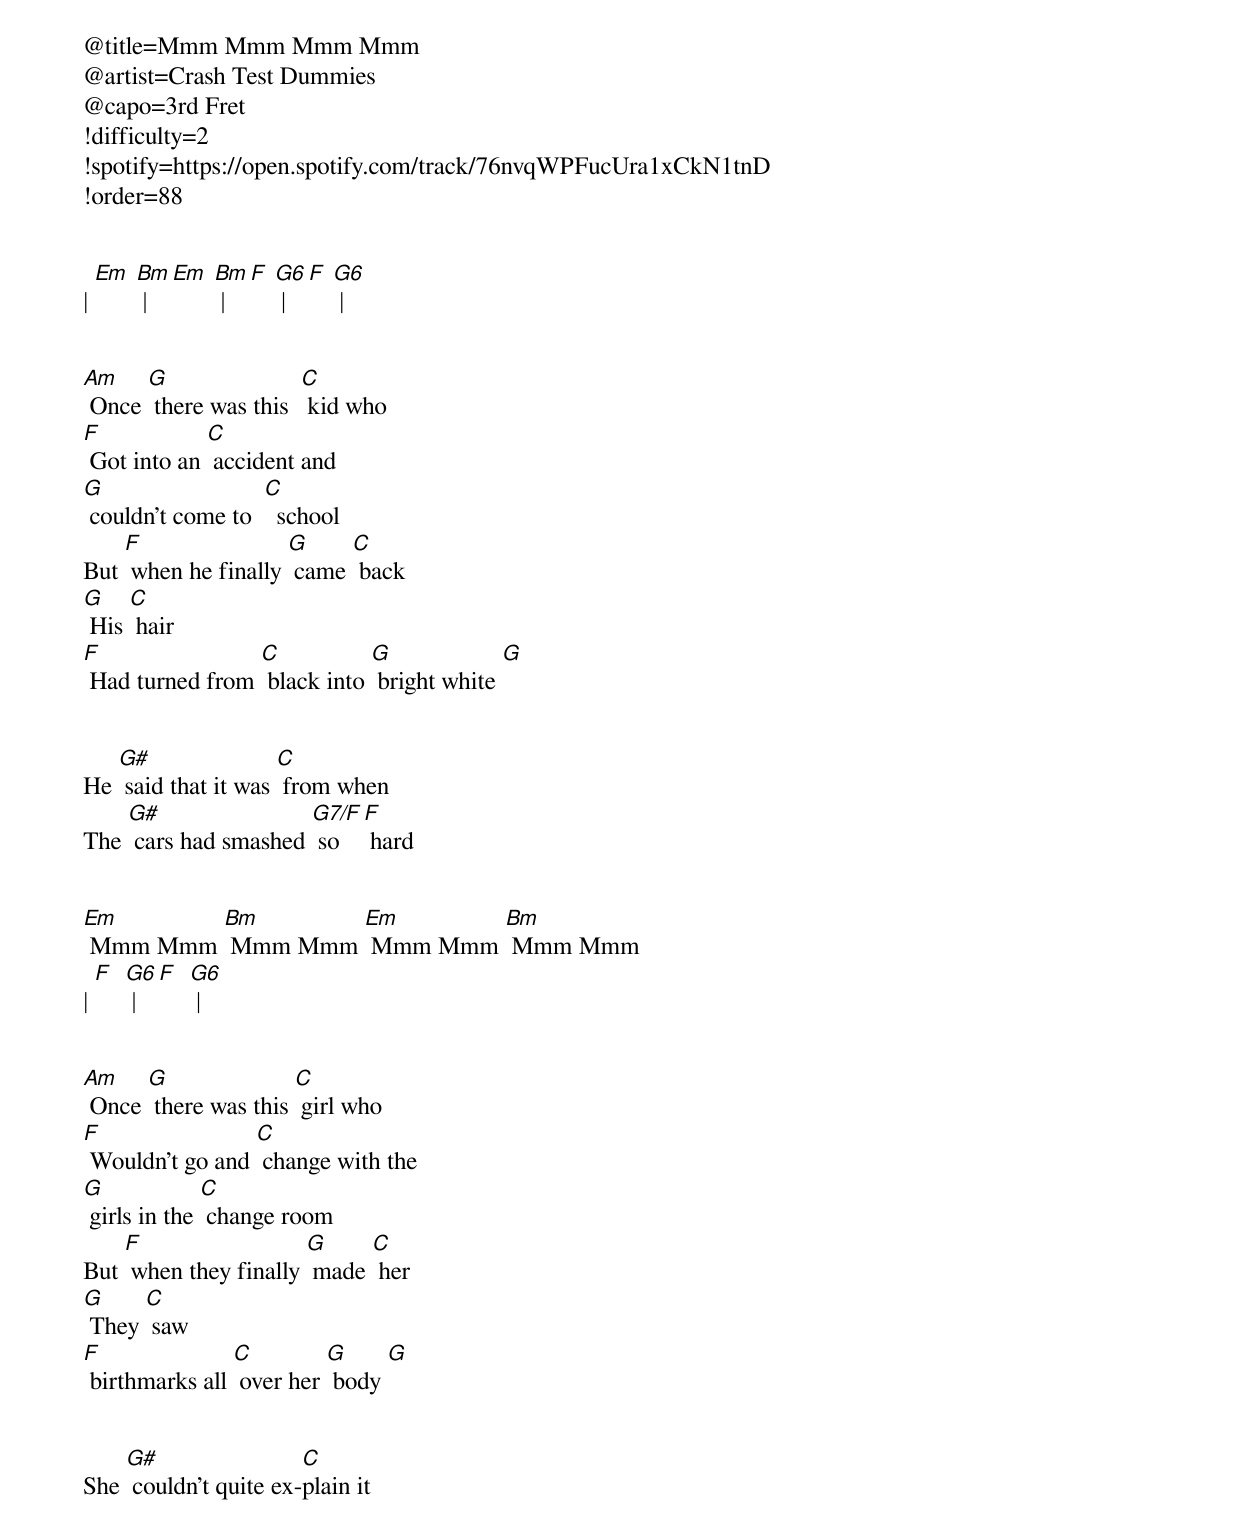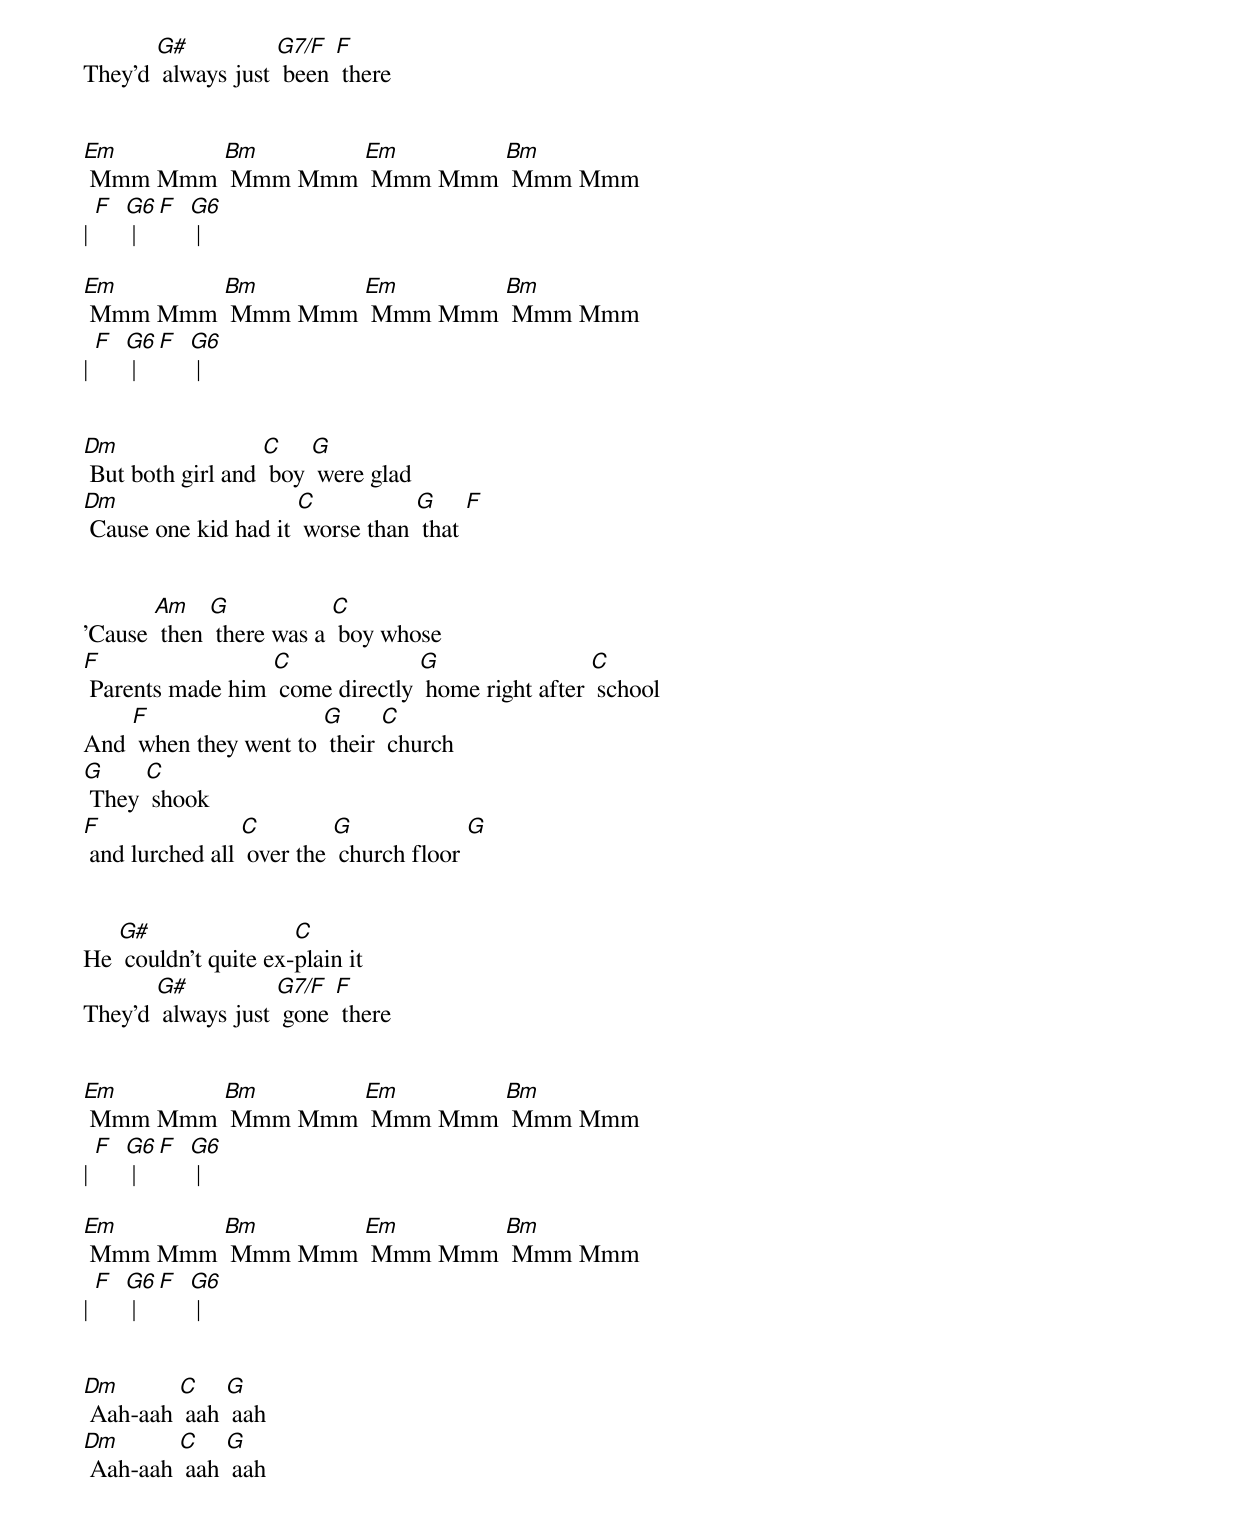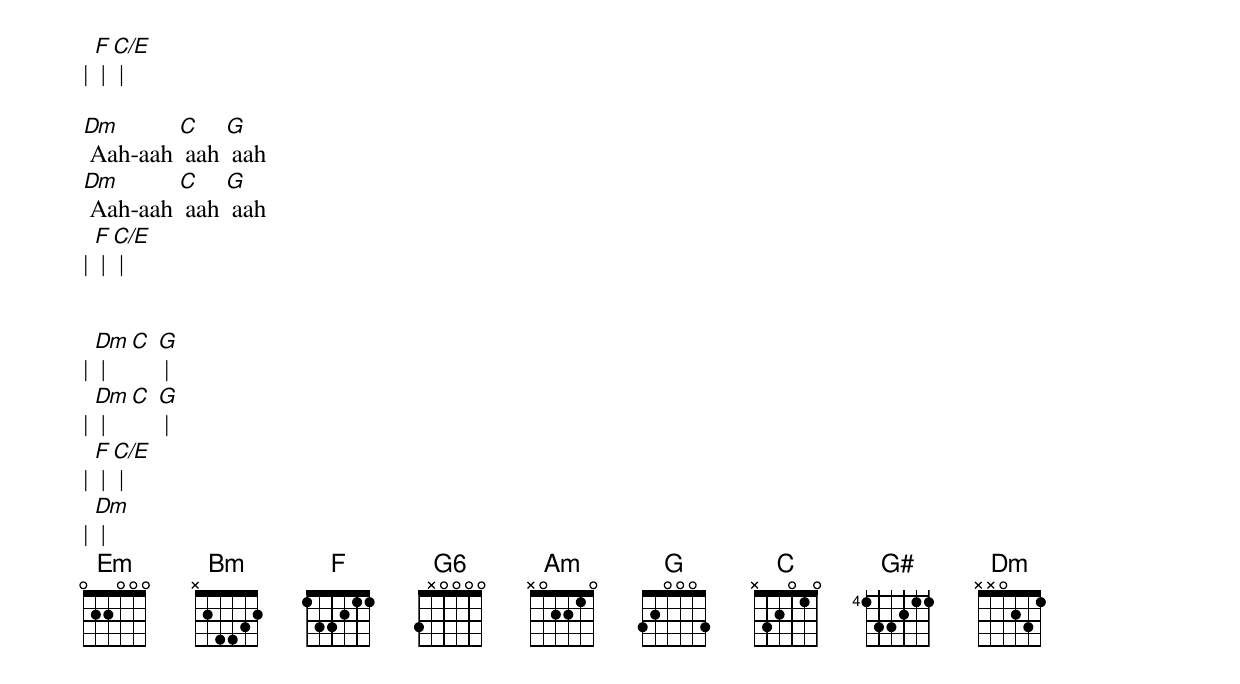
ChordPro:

@title=Mmm Mmm Mmm Mmm
@artist=Crash Test Dummies
@capo=3rd Fret
!difficulty=2
!spotify=https://open.spotify.com/track/76nvqWPFucUra1xCkN1tnD
!order=88


| [Em] [Bm] | [Em] [Bm] | [F] [G6] | [F] [G6] |


[Am] Once [G] there was this  [C] kid who
[F] Got into an [C] accident and
[G] couldn't come to  [C]  school
But [F] when he finally [G] came [C] back
[G] His [C] hair
[F] Had turned from [C] black into [G] bright white [G]


He [G#] said that it was [C] from when
The [G#] cars had smashed [G7/F] so [F] hard


[Em] Mmm Mmm [Bm] Mmm Mmm [Em] Mmm Mmm [Bm] Mmm Mmm
| [F]  [G6] | [F]  [G6] |


[Am] Once [G] there was this [C] girl who
[F] Wouldn't go and [C] change with the
[G] girls in the [C] change room
But [F] when they finally [G] made [C] her
[G] They [C] saw
[F] birthmarks all [C] over her [G] body [G]


She [G#] couldn't quite ex-[C]plain it
They'd [G#] always just [G7/F] been [F] there


[Em] Mmm Mmm [Bm] Mmm Mmm [Em] Mmm Mmm [Bm] Mmm Mmm
| [F]  [G6] | [F]  [G6] |

[Em] Mmm Mmm [Bm] Mmm Mmm [Em] Mmm Mmm [Bm] Mmm Mmm
| [F]  [G6] | [F]  [G6] |


[Dm] But both girl and [C] boy [G] were glad
[Dm] Cause one kid had it [C] worse than [G] that [F]


'Cause [Am] then [G] there was a [C] boy whose
[F] Parents made him [C] come directly [G] home right after [C] school
And [F] when they went to [G] their [C] church
[G] They [C] shook
[F] and lurched all [C] over the [G] church floor [G]


He [G#] couldn't quite ex-[C]plain it
They'd [G#] always just [G7/F] gone [F] there


[Em] Mmm Mmm [Bm] Mmm Mmm [Em] Mmm Mmm [Bm] Mmm Mmm
| [F]  [G6] | [F]  [G6] |

[Em] Mmm Mmm [Bm] Mmm Mmm [Em] Mmm Mmm [Bm] Mmm Mmm
| [F]  [G6] | [F]  [G6] |


[Dm] Aah-aah [C] aah [G] aah
[Dm] Aah-aah [C] aah [G] aah
| [F] | [C/E] |

[Dm] Aah-aah [C] aah [G] aah
[Dm] Aah-aah [C] aah [G] aah
| [F] | [C/E] |


| [Dm] | [C] [G] |
| [Dm] | [C] [G] |
| [F] | [C/E] |
| [Dm] |
